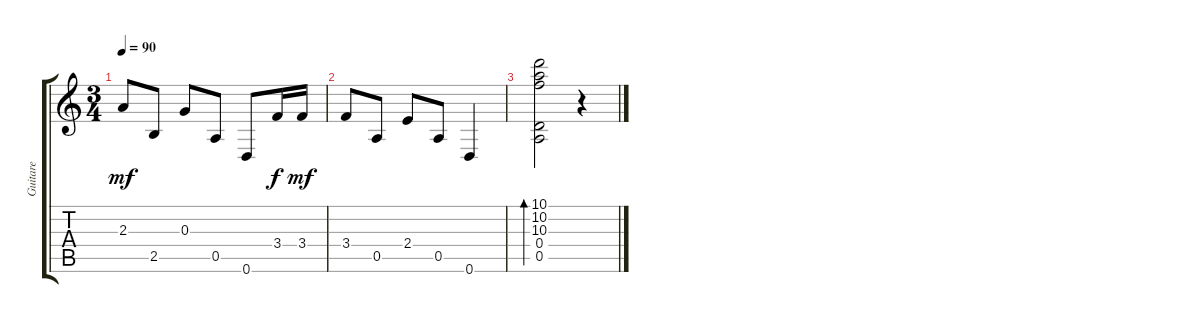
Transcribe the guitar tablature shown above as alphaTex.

\track ("Guitare" "Guitare") {instrument acousticguitarnylon}
\staff {score tabs}
\tuning (E4 B3 G3 D3 A2 D2) {hide}
\ts (3 4)
\tempo 90
\clef g2
\ks c
2.3.8{dy mf} 2.5.8 0.3.8 0.5.8 0.6.8 3.4.16{dy f} 3.4.16{dy mf} |
3.4.8 0.5.8 2.4.8 0.5.8 0.6.4 |
(10.1 10.2 10.3 0.4 0.5).2{bd 120} r.4
